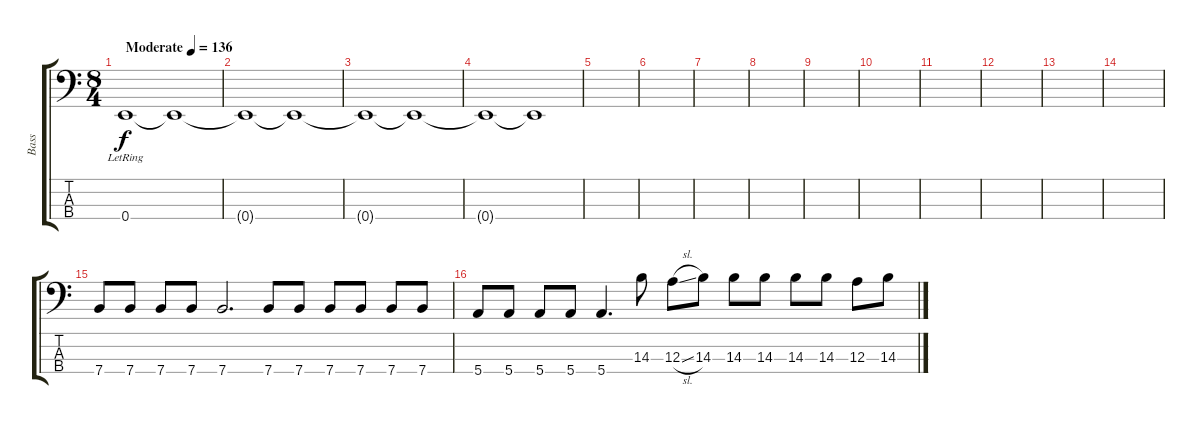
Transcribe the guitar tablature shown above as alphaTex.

\track ("Bass" "Bass") {instrument electricbassfinger}
\staff {score tabs}
\tuning (G2 D2 A1 E1) {hide}
\ts (8 4)
\tempo (136 "Moderate")
\clef f4
\ks c
0.4{lr}.1{dy f instrument electricbassfinger} 0.4{t}.1 |
0.4{t}.1 0.4{t}.1 |
0.4{t}.1 0.4{t}.1 |
0.4{t}.1 0.4{t}.1 |
|
|
|
|
|
|
|
|
|
|
7.4.8 7.4.8 7.4.8 7.4.8 7.4.2{d} 7.4.8 7.4.8 7.4.8 7.4.8 7.4.8 7.4.8 |
5.4.8 5.4.8 5.4.8 5.4.8 5.4.4{d} 14.3.8 12.3{sl}.8 14.3.8 14.3.8 14.3.8 14.3.8 14.3.8 12.3.8 14.3.8
